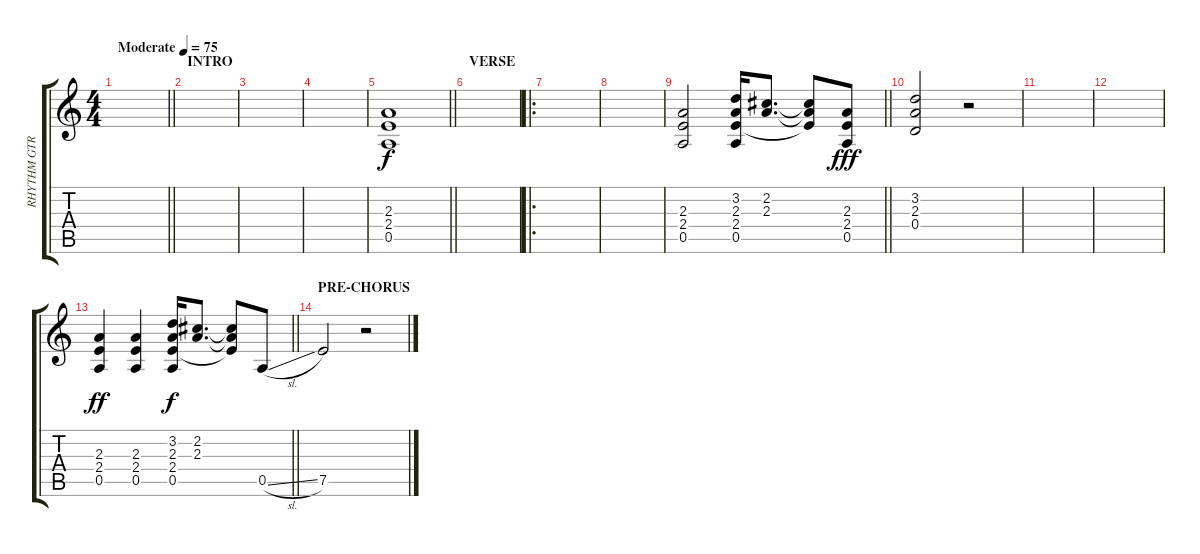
\track ("RHYTHM GTR" "RHYTHM GTR") {instrument overdrivenguitar}
\staff {score tabs}
\tuning (E4 B3 G3 D3 A2 E2) {hide}
\ts (4 4)
\tempo (75 "Moderate")
\clef g2
\barLineRight lightlight
\ks c
|
\section ("" "INTRO")
|
|
|
\barLineRight lightlight
(2.3 2.4 0.5).1 |
\section ("" "VERSE")
|
\ro
|
|
\barLineRight lightlight
(2.3 2.4 0.5).2 (3.2 2.3 2.4 0.5).16{dy f} (2.2 2.3).8{d} (2.2{t} 2.3{t} 2.4{t}).8 (2.3 2.4 0.5).8{dy fff} |
(3.2 2.3 0.4).2{volume 0} r.2 |
|
|
\barLineRight lightlight
(2.3 2.4 0.5).4{dy ff} (2.3 2.4 0.5).4 (3.2 2.3 2.4 0.5).16{dy f} (2.2 2.3).8{d} (2.2{t} 2.3{t} 2.4{t}).8 0.5{sl}.8 |
\section ("" "PRE-CHORUS")
7.5.2 r.2
